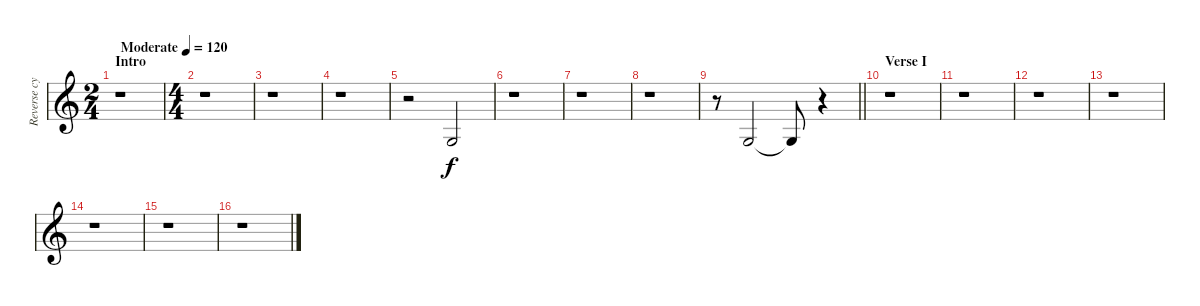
\track ("Reverse cymbal" "Reverse cy") {instrument reversecymbal}
\staff {score}
\tuning (E4 B3 G3 D3 A2 E2) {hide}
\ts (2 4)
\section ("" "Intro")
\tempo (120 "Moderate")
\clef g2
\ks c
r.1{dy f instrument reversecymbal} |
\ts (4 4)
r.1 |
r.1 |
r.1 |
r.2 0.3.2 |
r.1 |
r.1 |
r.1 |
\barLineRight lightlight
r.8 0.3.2 0.3{t}.8 r.4 |
\section ("" "Verse I")
r.1 |
r.1 |
r.1 |
r.1 |
r.1 |
r.1 |
r.1
